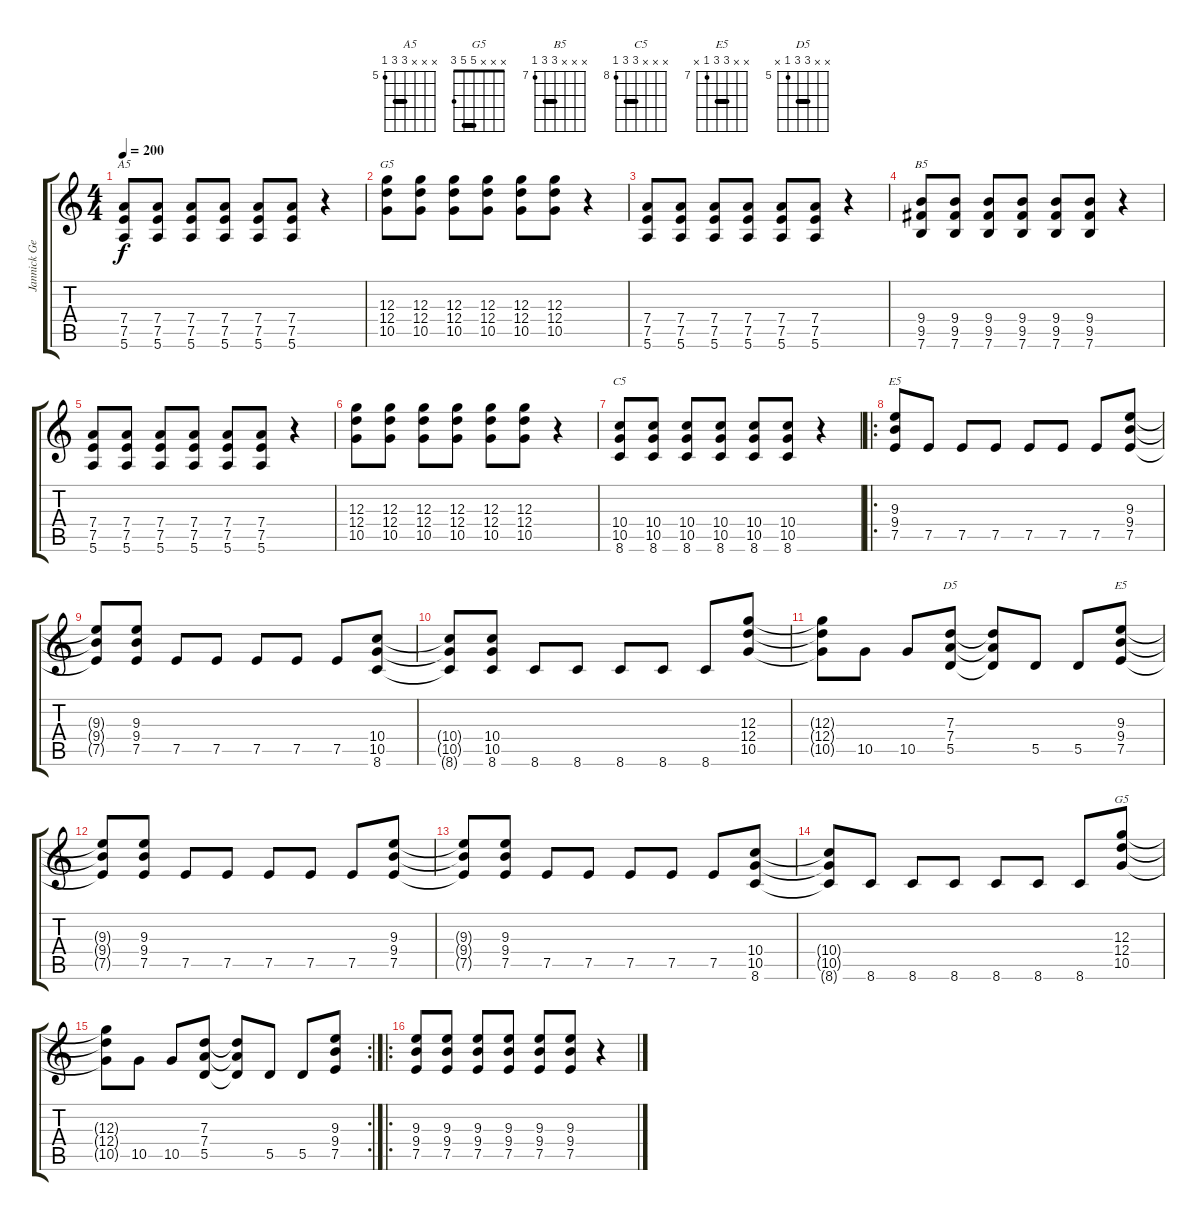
\track ("Jannick Gers" "Jannick Ge") {instrument distortionguitar}
\staff {score tabs}
\tuning (E4 B3 G3 D3 A2 E2) {hide}
\chord ("A5" x x x 7 7 5) {firstfret 5 barre 7}
\chord ("G5" x x 12 12 10 x) {firstfret 10 barre 12}
\chord ("B5" x x x 9 9 7) {firstfret 7 barre 9}
\chord ("C5" x x x 10 10 8) {firstfret 8 barre 10}
\chord ("E5" x x x 2 2 0) {barre 2}
\chord ("D5" x x 7 7 5 x) {firstfret 5 barre 7}
\chord ("E5" x x 9 9 7 x) {firstfret 7 barre 9}
\chord ("G5" x x x 5 5 3) {barre 5}
\ts (4 4)
\tempo 200
\clef g2
\ks c
(7.4 7.5 5.6).8{ch "A5" dy f} (7.4 7.5 5.6).8 (7.4 7.5 5.6).8 (7.4 7.5 5.6).8 (7.4 7.5 5.6).8 (7.4 7.5 5.6).8 r.4 |
(12.3 12.4 10.5).8{ch "G5"} (12.3 12.4 10.5).8 (12.3 12.4 10.5).8 (12.3 12.4 10.5).8 (12.3 12.4 10.5).8 (12.3 12.4 10.5).8 r.4 |
(7.4 7.5 5.6).8 (7.4 7.5 5.6).8 (7.4 7.5 5.6).8 (7.4 7.5 5.6).8 (7.4 7.5 5.6).8 (7.4 7.5 5.6).8 r.4 |
(9.4 9.5 7.6).8{ch "B5"} (9.4 9.5 7.6).8 (9.4 9.5 7.6).8 (9.4 9.5 7.6).8 (9.4 9.5 7.6).8 (9.4 9.5 7.6).8 r.4 |
(7.4 7.5 5.6).8 (7.4 7.5 5.6).8 (7.4 7.5 5.6).8 (7.4 7.5 5.6).8 (7.4 7.5 5.6).8 (7.4 7.5 5.6).8 r.4 |
(12.3 12.4 10.5).8 (12.3 12.4 10.5).8 (12.3 12.4 10.5).8 (12.3 12.4 10.5).8 (12.3 12.4 10.5).8 (12.3 12.4 10.5).8 r.4 |
(10.4 10.5 8.6).8{ch "C5"} (10.4 10.5 8.6).8 (10.4 10.5 8.6).8 (10.4 10.5 8.6).8 (10.4 10.5 8.6).8 (10.4 10.5 8.6).8 r.4 |
\ro
(9.3 9.4 7.5).8{ch "E5"} 7.5.8 7.5.8 7.5.8 7.5.8 7.5.8 7.5.8 (9.3 9.4 7.5).8 |
(9.3{t} 9.4{t} 7.5{t}).8 (9.3 9.4 7.5).8 7.5.8 7.5.8 7.5.8 7.5.8 7.5.8 (10.4 10.5 8.6).8 |
(10.4{t} 10.5{t} 8.6{t}).8 (10.4 10.5 8.6).8 8.6.8 8.6.8 8.6.8 8.6.8 8.6.8 (12.3 12.4 10.5).8 |
(12.3{t} 12.4{t} 10.5{t}).8 10.5.8 10.5.8 (7.3 7.4 5.5).8{ch "D5"} (7.3{t} 7.4{t} 5.5{t}).8 5.5.8 5.5.8 (9.3 9.4 7.5).8{ch "E5"} |
(9.3{t} 9.4{t} 7.5{t}).8 (9.3 9.4 7.5).8 7.5.8 7.5.8 7.5.8 7.5.8 7.5.8 (9.3 9.4 7.5).8 |
(9.3{t} 9.4{t} 7.5{t}).8 (9.3 9.4 7.5).8 7.5.8 7.5.8 7.5.8 7.5.8 7.5.8 (10.4 10.5 8.6).8 |
(10.4{t} 10.5{t} 8.6{t}).8 8.6.8 8.6.8 8.6.8 8.6.8 8.6.8 8.6.8 (12.3 12.4 10.5).8{ch "G5"} |
\rc 2
(12.3{t} 12.4{t} 10.5{t}).8 10.5.8 10.5.8 (7.3 7.4 5.5).8 (7.3{t} 7.4{t} 5.5{t}).8 5.5.8 5.5.8 (9.3 9.4 7.5).8 |
\ro
(9.3 9.4 7.5).8 (9.3 9.4 7.5).8 (9.3 9.4 7.5).8 (9.3 9.4 7.5).8 (9.3 9.4 7.5).8 (9.3 9.4 7.5).8 r.4
